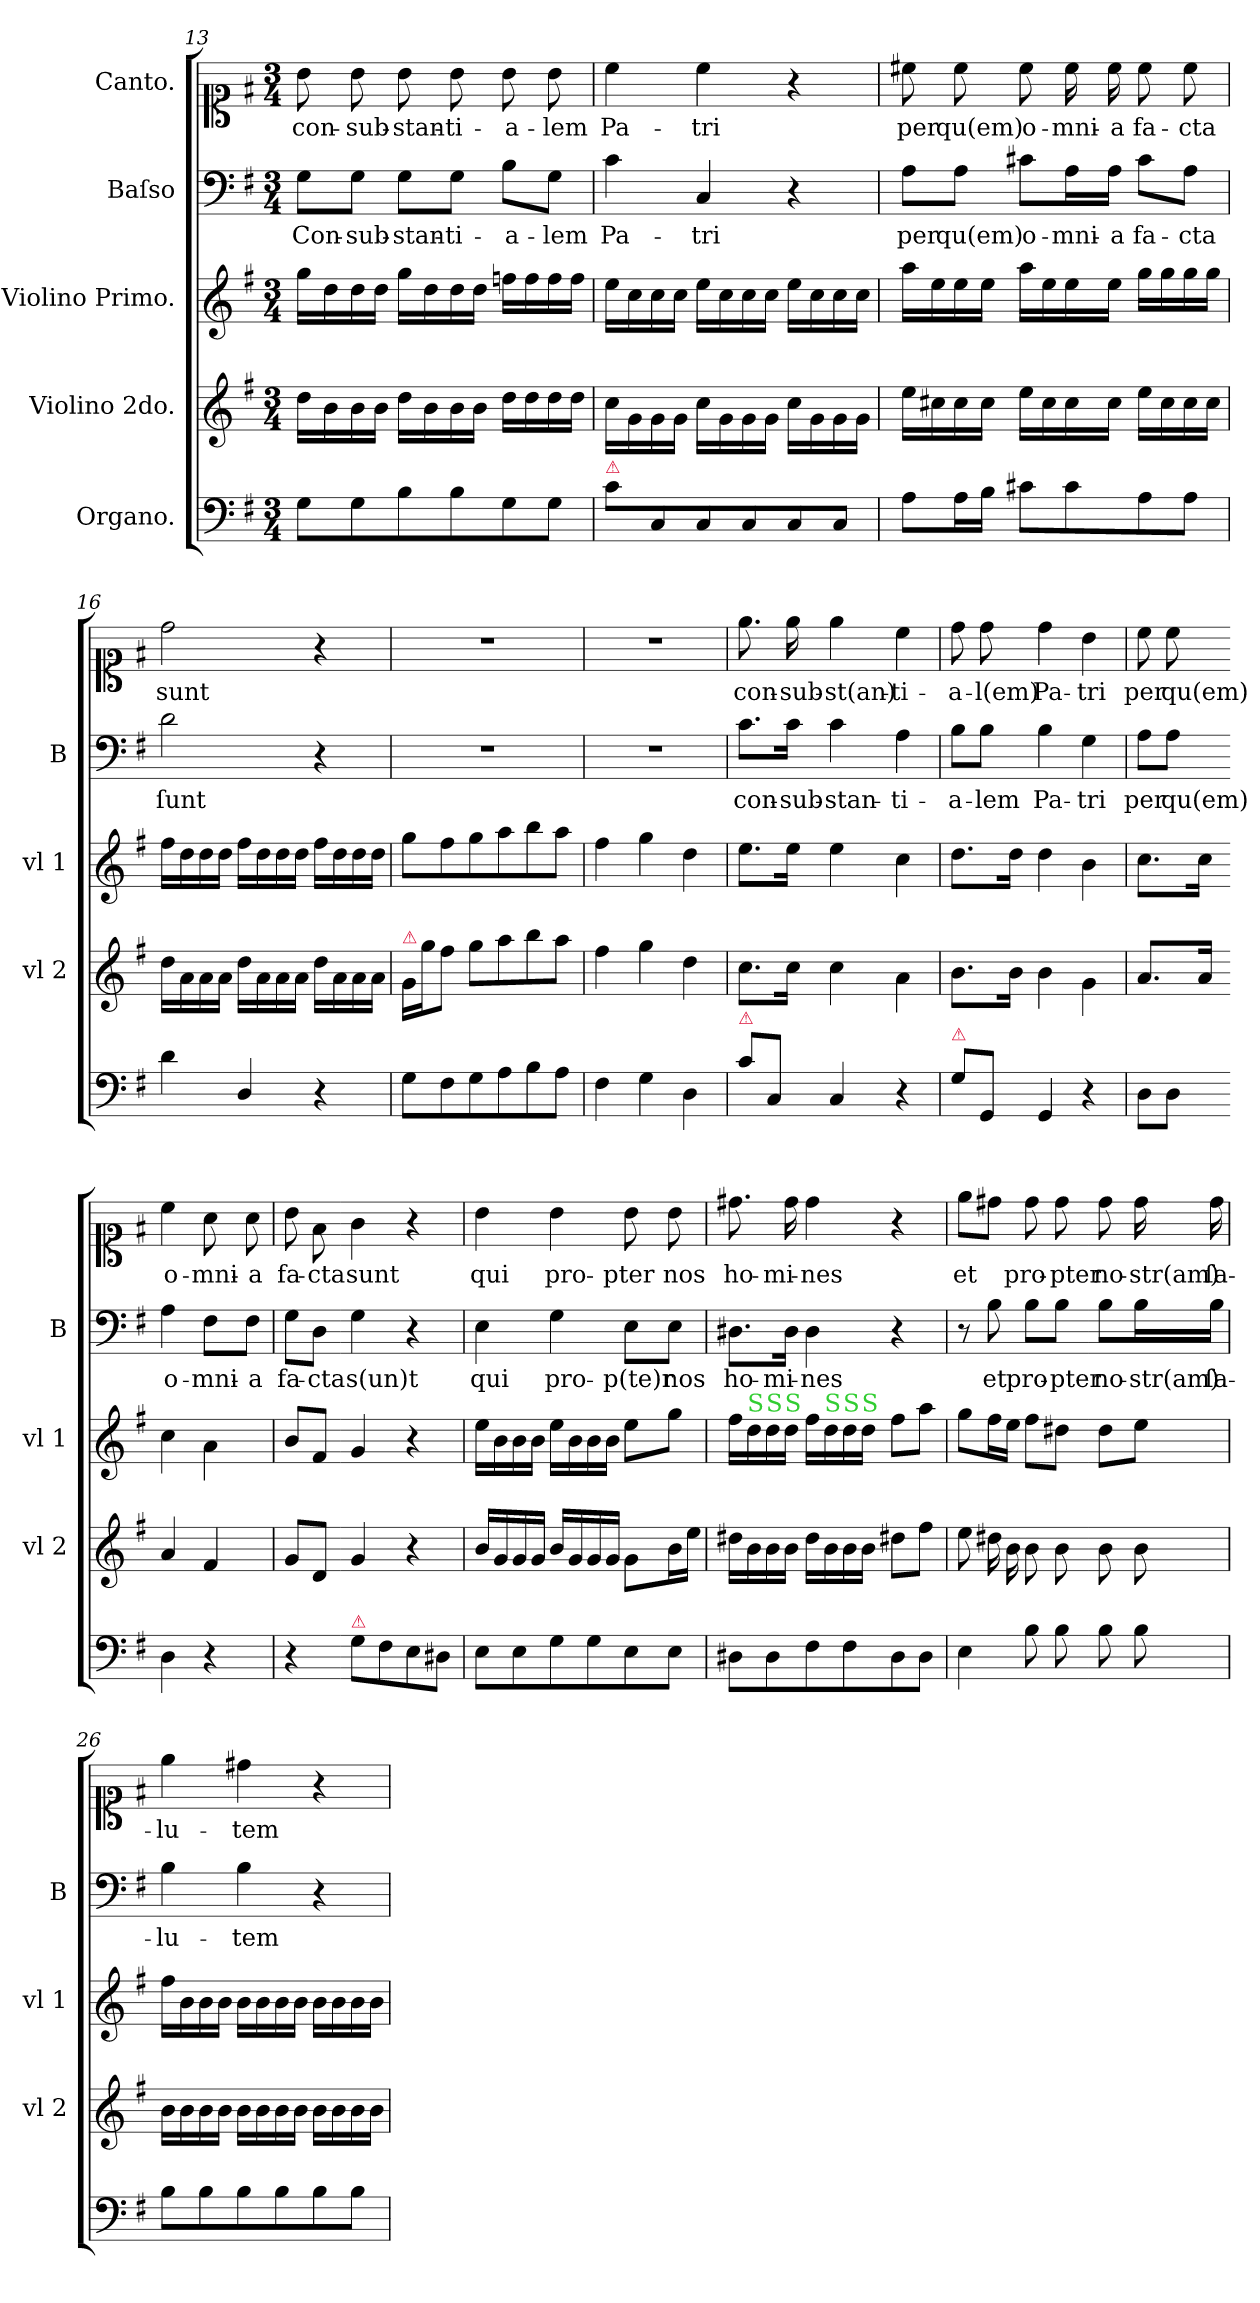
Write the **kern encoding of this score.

**kern	**kern	**kern	**kern	**text	**kern	**text
*part5	*part4	*part3	*part2	*part2	*part1	*part1
*staff5	*staff4	*staff3	*staff2	*staff2	*staff1	*staff1
*I"Organo.	*I"Violino 2do.	*I"Violino Primo.	*I"Baſso	*	*I"Canto.	*
*	*I'vl 2	*I'vl 1	*I'B	*	*	*
*clefF4	*clefG2	*clefG2	*clefF4	*	*clefC1	*
*k[f#]	*k[f#]	*k[f#]	*k[f#]	*	*k[f#]	*
*G:	*G:	*G:	*G:	*	*G:	*
*M3/4	*M3/4	*M3/4	*M3/4	*	*M3/4	*
=13	=13	=13	=13	=13	=13	=13
8G\L	16dd\LL	16gg\LL	8G\L	Con-	8b\	con-
.	16b\	16dd\	.	.	.	.
8G\	16b\	16dd\	8G\J	-sub-	8b\	-sub-
.	16b\JJ	16dd\JJ	.	.	.	.
8B\	16dd\LL	16gg\LL	8G\L	-stan-	8b\	-stan-
.	16b\	16dd\	.	.	.	.
8B\	16b\	16dd\	8G\J	-ti-	8b\	-ti-
.	16b\JJ	16dd\JJ	.	.	.	.
8G\	16dd\LL	16ffn\LL	8B\L	-a-	8b\	-a-
.	16dd\	16ff\	.	.	.	.
8G\J	16dd\	16ff\	8G\J	-lem	8b\	-lem
.	16dd\JJ	16ff\JJ	.	.	.	.
=14	=14	=14	=14	=14	=14	=14
!LO:TX:a:color=crimson:t=⚠	!	!	!	!	!	!
8c\L	16cc\LL	16ee\LL	4c\	Pa-	4cc\	Pa-
.	16g\	16cc\	.	.	.	.
8C/	16g\	16cc\	.	.	.	.
.	16g\JJ	16cc\JJ	.	.	.	.
8C/	16cc\LL	16ee\LL	4C/	-tri	4cc\	-tri
.	16g\	16cc\	.	.	.	.
8C/	16g\	16cc\	.	.	.	.
.	16g\JJ	16cc\JJ	.	.	.	.
8C/	16cc\LL	16ee\LL	4r	.	4r	.
.	16g\	16cc\	.	.	.	.
8C/J	16g\	16cc\	.	.	.	.
.	16g\JJ	16cc\JJ	.	.	.	.
=15	=15	=15	=15	=15	=15	=15
8A\L	16ee\LL	16aa\LL	8A\L	per	8cc#X\	per
.	16cc#X\	16ee\	.	.	.	.
16A\L	16cc#\	16ee\	8A\J	qu(em)	8cc#\	qu(em)
16B\JJ	16cc#\JJ	16ee\JJ	.	.	.	.
8c#X\L	16ee\LL	16aa\LL	8c#X\L	o-	8cc#\	o-
.	16cc#\	16ee\	.	.	.	.
8c#\	16cc#\	16ee\	16A\L	-mni-	16cc#\	-mni-
.	16cc#\JJ	16ee\JJ	16A\JJ	-a	16cc#\	-a
8A\	16ee\LL	16gg\LL	8c#\L	fa-	8cc#\	fa-
.	16cc#\	16gg\	.	.	.	.
8A\J	16cc#\	16gg\	8A\J	-cta	8cc#\	-cta
.	16cc#\JJ	16gg\JJ	.	.	.	.
=16	=16	=16	=16	=16	=16	=16
4d\	16dd\LL	16ff#\LL	2d\	ſunt	2dd\	sunt
.	16a\	16dd\	.	.	.	.
.	16a\	16dd\	.	.	.	.
.	16a\JJ	16dd\JJ	.	.	.	.
4D/	16dd\LL	16ff#\LL	.	.	.	.
.	16a\	16dd\	.	.	.	.
.	16a\	16dd\	.	.	.	.
.	16a\JJ	16dd\JJ	.	.	.	.
4r	16dd\LL	16ff#\LL	4r	.	4r	.
.	16a\	16dd\	.	.	.	.
.	16a\	16dd\	.	.	.	.
.	16a\JJ	16dd\JJ	.	.	.	.
=17	=17	=17	=17	=17	=17	=17
!	!LO:TX:a:color=crimson:t=⚠	!	!	!	!	!
8G\L	16g/LL	8gg\L	2.r	.	2.r	.
.	16gg\J	.	.	.	.	.
8F#\	8ff#\J	8ff#\	.	.	.	.
8G\	8gg\L	8gg\	.	.	.	.
8A\	8aa\	8aa\	.	.	.	.
8B\	8bb\	8bb\	.	.	.	.
8A\J	8aa\J	8aa\J	.	.	.	.
=18	=18	=18	=18	=18	=18	=18
4F#\	4ff#\	4ff#\	2.r	.	2.r	.
4G\	4gg\	4gg\	.	.	.	.
4D\	4dd\	4dd\	.	.	.	.
=19	=19	=19	=19	=19	=19	=19
!LO:TX:a:color=crimson:t=⚠	!	!	!	!	!	!
8c\L	8.cc\L	8.ee\L	8.c\L	con-	8.ee\	con-
8C/J	.	.	.	.	.	.
.	16cc\Jk	16ee\Jk	16c\Jk	-sub-	16ee\	-sub-
4C/	4cc\	4ee\	4c\	-stan-	4ee\	-st(an)-
4r	4a\	4cc\	4A\	-ti-	4cc\	-ti-
=20	=20	=20	=20	=20	=20	=20
!LO:TX:a:color=crimson:t=⚠	!	!	!	!	!	!
8G\L	8.b\L	8.dd\L	8B\L	-a-	8dd\	-a-
8GG/J	.	.	8B\J	-lem	8dd\	-l(em)
.	16b\Jk	16dd\Jk	.	.	.	.
4GG/	4b\	4dd\	4B\	Pa-	4dd\	Pa-
4r	4g\	4b\	4G\	-tri	4b\	-tri
=21	=21	=21	=21	=21	=21	=21
8D\L	8.a/L	8.cc\L	8A\L	per	8cc\	per
8D\J	.	.	8A\J	qu(em)	8cc\	qu(em)
.	16a/Jk	16cc\Jk	.	.	.	.
=-	=-	=-	=-	=-	=-	=-
4D\	4a/	4cc\	4A\	o-	4cc\	o-
4r	4f#/	4a\	8F#\L	-mni-	8a\	-mni-
.	.	.	8F#\J	-a	8a\	-a
=22	=22	=22	=22	=22	=22	=22
4r	8g/L	8b/L	8G\L	fa-	8b\	fa-
.	8d/J	8f#/J	8D\J	-cta	8f#\	-cta
=-	=-	=-	=-	=-	=-	=-
!LO:TX:a:color=crimson:t=⚠	!	!	!	!	!	!
8G\L	4g/	4g/	4G\	s(un)t	4g\	sunt
8F#\	.	.	.	.	.	.
8E\	4r	4r	4r	.	4r	.
8D#X\J	.	.	.	.	.	.
=23	=23	=23	=23	=23	=23	=23
8E\L	16b/LL	16ee\LL	4E\	qui	4b\	qui
.	16g/	16b\	.	.	.	.
8E\	16g/	16b\	.	.	.	.
.	16g/JJ	16b\JJ	.	.	.	.
8G\	16b/LL	16ee\LL	4G\	pro-	4b\	pro-
.	16g/	16b\	.	.	.	.
8G\	16g/	16b\	.	.	.	.
.	16g/JJ	16b\JJ	.	.	.	.
8E\	8g\L	8ee\L	8E\L	-p(te)r	8b\	-pter
8E\J	16b\L	8gg\J	8E\J	nos	8b\	nos
.	16ee\JJ	.	.	.	.	.
=24	=24	=24	=24	=24	=24	=24
8D#X\L	16dd#X\LL	16ff#\LL	8.D#X\L	ho-	8.dd#X\	ho-
!	!	!LO:TX:a:color=limegreen:t=S	!	!	!	!
.	16b\	16dd\	.	.	.	.
!	!	!LO:TX:a:color=limegreen:t=S	!	!	!	!
8D#\	16b\	16dd\	.	.	.	.
!	!	!LO:TX:a:color=limegreen:t=S	!	!	!	!
.	16b\JJ	16dd\JJ	16D#\Jk	-mi-	16dd#\	-mi-
8F#\	16dd#\LL	16ff#\LL	4D#\	-nes	4dd#\	-nes
!	!	!LO:TX:a:color=limegreen:t=S	!	!	!	!
.	16b\	16dd\	.	.	.	.
!	!	!LO:TX:a:color=limegreen:t=S	!	!	!	!
8F#\	16b\	16dd\	.	.	.	.
!	!	!LO:TX:a:color=limegreen:t=S	!	!	!	!
.	16b\JJ	16dd\JJ	.	.	.	.
8D#\	8dd#X\L	8ff#\L	4r	.	4r	.
8D#\J	8ff#\J	8aa\J	.	.	.	.
=25	=25	=25	=25	=25	=25	=25
4E\	8ee\	8gg\L	8r	.	8ee\L	et
.	16dd#X\	16ff#\L	8B\	et	8dd#X\J	.
.	16b\	16ee\JJ	.	.	.	.
8B\	8b\	8ff#\L	8B\L	pro-	8dd#\	pro-
8B\	8b\	8dd#X\J	8B\J	-pter	8dd#\	-pter
=-	=-	=-	=-	=-	=-	=-
8B\	8b\	8dd#\L	8B\L	no-	8dd#\	no-
8B\	8b\	8ee\J	16B\L	-str(am)	16dd#\	-str(am)
.	.	.	16B\JJ	ſa-	16dd#\	ſa-
=26	=26	=26	=26	=26	=26	=26
8B\L	16b\LL	16ff#\LL	4B\	-lu-	4ee\	-lu-
.	16b\	16b\	.	.	.	.
8B\	16b\	16b\	.	.	.	.
.	16b\JJ	16b\JJ	.	.	.	.
8B\	16b\LL	16b\LL	4B\	-tem	4dd#X\	-tem
.	16b\	16b\	.	.	.	.
8B\	16b\	16b\	.	.	.	.
.	16b\JJ	16b\JJ	.	.	.	.
8B\	16b\LL	16b\LL	4r	.	4r	.
.	16b\	16b\	.	.	.	.
8B\J	16b\	16b\	.	.	.	.
.	16b\JJ	16b\JJ	.	.	.	.
=	=	=	=	=	=	=
*-	*-	*-	*-	*-	*-	*-
